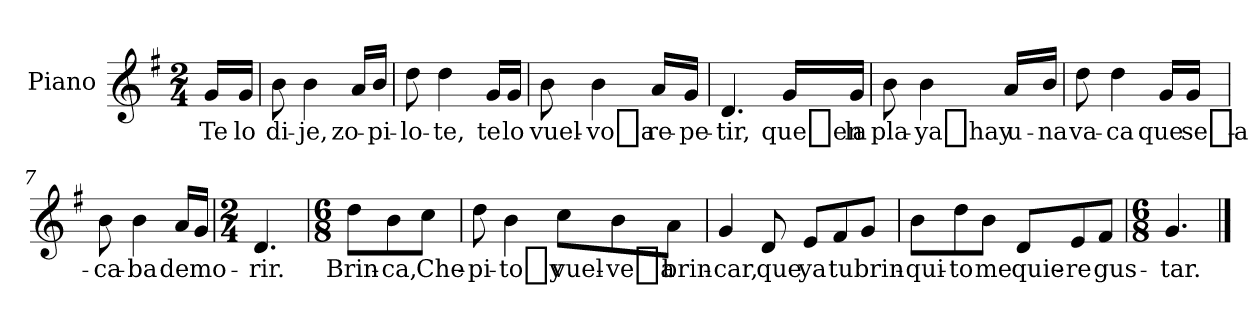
**kern	**text
*part1	*part1
*staff1	*staff1
*I"Piano	*
*I'Pno	*
*clefG2	*
*k[f#]	*
*G:	*
*M2/4	*
=	=
16g/LL	Te
16g/JJ	lo
=1	=1
8b\	di-
4b\	-je,
16a/LL	zo-
16b/JJ	-pi-
=2	=2
8dd\	-lo-
4dd\	-te,
16g/LL	te
16g/JJ	lo
=3	=3
8b\	vuel-
4b\	-vo_a
16a/LL	re-
16g/JJ	-pe-
=4	=4
4.d/	-tir,
16g/LL	que_en
16g/JJ	la
=5	=5
8b\	pla-
4b\	-ya_hay
16a/LL	u-
16b/JJ	-na
!!LO:LB:g=z
=6	=6
8dd\	va-
4dd\	-ca
16g/LL	que
16g/JJ	se_a-
!!LO:LB:g=z
=7	=7
8b\	-ca-
4b\	-ba
16a/LL	de
16g/JJ	mo-
=7	=7
*M2/4	*
4.d/	-rir.
=7	=7
*M6/8	*
8dd\L	Brin-
8b\	-ca,
8cc\J	Che-
=8	=8
8dd\	-pi-
4b\	-to_y
8cc\L	vuel-
8b\	-ve_a
8a\J	brin-
!!LO:LB:g=z
=9	=9
4g/	-car,
8d/	que
8e/L	ya
8f#/	tu
8g/J	brin-
=10	=10
8b\L	-qui-
8dd\	-to
8b\J	me
8d/L	quie-
8e/	-re
8f#/J	gus-
=	=
*M6/8	*
4.g/	-tar.
==	==
*-	*-
